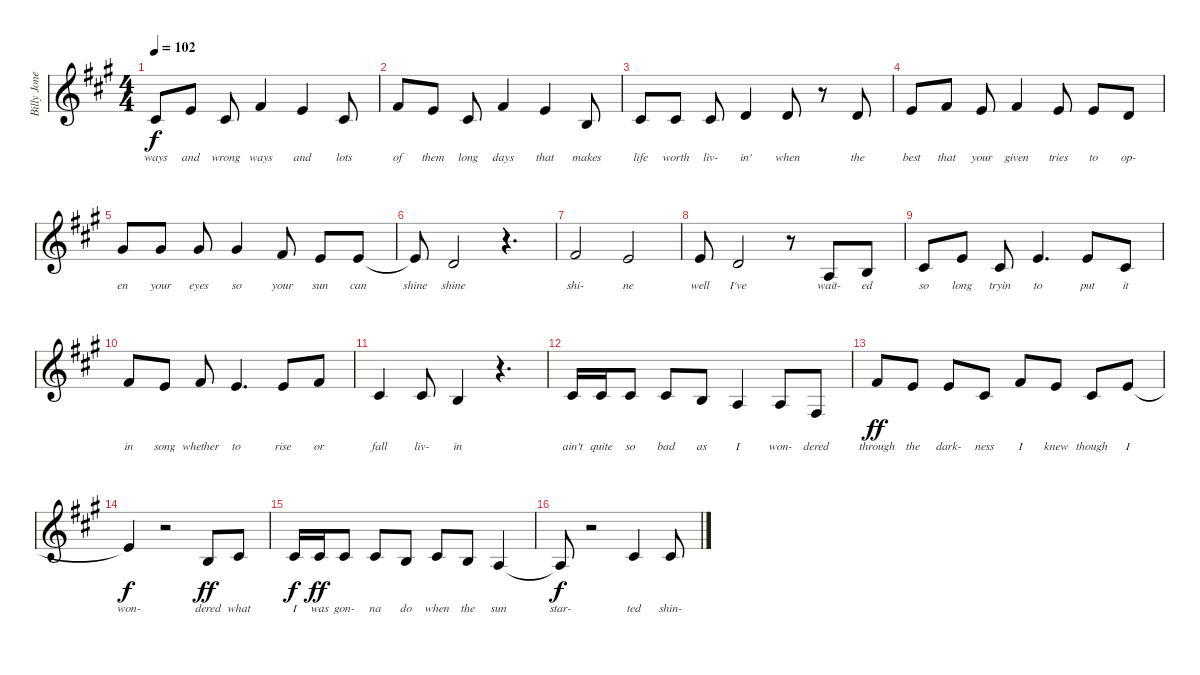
\track ("Billy Jones Vocals" "Billy Jone") {instrument flute}
\staff {score}
\tuning (E4 B3 G3 D3 A2 E2) {hide}
\ts (4 4)
\tempo 102
\clef g2
\ks a
6.3.8{lyrics (0 "ways") lyrics (1 "") lyrics (2 "") lyrics (3 "") lyrics (4 "") dy f} 5.2.8{lyrics (0 "and") lyrics (1 "") lyrics (2 "") lyrics (3 "") lyrics (4 "")} 6.3.8{lyrics (0 "wrong") lyrics (1 "") lyrics (2 "") lyrics (3 "") lyrics (4 "")} 7.2.4{lyrics (0 "ways") lyrics (1 "") lyrics (2 "") lyrics (3 "") lyrics (4 "")} 5.2.4{lyrics (0 "and") lyrics (1 "") lyrics (2 "") lyrics (3 "") lyrics (4 "")} 6.3.8{lyrics (0 "lots") lyrics (1 "") lyrics (2 "") lyrics (3 "") lyrics (4 "")} |
7.2.8{lyrics (0 "of") lyrics (1 "") lyrics (2 "") lyrics (3 "") lyrics (4 "")} 5.2.8{lyrics (0 "them") lyrics (1 "") lyrics (2 "") lyrics (3 "") lyrics (4 "")} 6.3.8{lyrics (0 "long") lyrics (1 "") lyrics (2 "") lyrics (3 "") lyrics (4 "")} 7.2.4{lyrics (0 "days") lyrics (1 "") lyrics (2 "") lyrics (3 "") lyrics (4 "")} 5.2.4{lyrics (0 "that") lyrics (1 "") lyrics (2 "") lyrics (3 "") lyrics (4 "")} 4.3.8{lyrics (0 "makes") lyrics (1 "") lyrics (2 "") lyrics (3 "") lyrics (4 "")} |
6.3.8{lyrics (0 "life") lyrics (1 "") lyrics (2 "") lyrics (3 "") lyrics (4 "")} 6.3.8{lyrics (0 "worth") lyrics (1 "") lyrics (2 "") lyrics (3 "") lyrics (4 "")} 6.3.8{lyrics (0 "liv-") lyrics (1 "") lyrics (2 "") lyrics (3 "") lyrics (4 "")} 7.3.4{lyrics (0 "in'") lyrics (1 "") lyrics (2 "") lyrics (3 "") lyrics (4 "")} 7.3.8{lyrics (0 "when") lyrics (1 "") lyrics (2 "") lyrics (3 "") lyrics (4 "")} r.8 7.3.8{lyrics (0 "the") lyrics (1 "") lyrics (2 "") lyrics (3 "") lyrics (4 "")} |
5.2.8{lyrics (0 "best") lyrics (1 "") lyrics (2 "") lyrics (3 "") lyrics (4 "")} 7.2.8{lyrics (0 "that") lyrics (1 "") lyrics (2 "") lyrics (3 "") lyrics (4 "")} 5.2.8{lyrics (0 "your") lyrics (1 "") lyrics (2 "") lyrics (3 "") lyrics (4 "")} 7.2.4{lyrics (0 "given") lyrics (1 "") lyrics (2 "") lyrics (3 "") lyrics (4 "")} 5.2.8{lyrics (0 "tries") lyrics (1 "") lyrics (2 "") lyrics (3 "") lyrics (4 "")} 5.2.8{lyrics (0 "to") lyrics (1 "") lyrics (2 "") lyrics (3 "") lyrics (4 "")} 7.3.8{lyrics (0 "op-") lyrics (1 "") lyrics (2 "") lyrics (3 "") lyrics (4 "")} |
4.1.8{lyrics (0 "en") lyrics (1 "") lyrics (2 "") lyrics (3 "") lyrics (4 "")} 4.1.8{lyrics (0 "your") lyrics (1 "") lyrics (2 "") lyrics (3 "") lyrics (4 "")} 4.1.8{lyrics (0 "eyes") lyrics (1 "") lyrics (2 "") lyrics (3 "") lyrics (4 "")} 4.1.4{lyrics (0 "so") lyrics (1 "") lyrics (2 "") lyrics (3 "") lyrics (4 "")} 7.2.8{lyrics (0 "your") lyrics (1 "") lyrics (2 "") lyrics (3 "") lyrics (4 "")} 5.2.8{lyrics (0 "sun") lyrics (1 "") lyrics (2 "") lyrics (3 "") lyrics (4 "")} 5.2.8{lyrics (0 "can") lyrics (1 "") lyrics (2 "") lyrics (3 "") lyrics (4 "")} |
5.2{t}.8{lyrics (0 "shine") lyrics (1 "") lyrics (2 "") lyrics (3 "") lyrics (4 "")} 7.3.2{lyrics (0 "shine") lyrics (1 "") lyrics (2 "") lyrics (3 "") lyrics (4 "")} r.4{d} |
7.2.2{lyrics (0 "shi-") lyrics (1 "") lyrics (2 "") lyrics (3 "") lyrics (4 "")} 5.2.2{lyrics (0 "ne") lyrics (1 "") lyrics (2 "") lyrics (3 "") lyrics (4 "")} |
5.2.8{lyrics (0 "well") lyrics (1 "") lyrics (2 "") lyrics (3 "") lyrics (4 "")} 7.3.2{lyrics (0 "I've") lyrics (1 "") lyrics (2 "") lyrics (3 "") lyrics (4 "")} r.8 7.4.8{lyrics (0 "wait-") lyrics (1 "") lyrics (2 "") lyrics (3 "") lyrics (4 "")} 4.3.8{lyrics (0 "ed") lyrics (1 "") lyrics (2 "") lyrics (3 "") lyrics (4 "")} |
6.3.8{lyrics (0 "so") lyrics (1 "") lyrics (2 "") lyrics (3 "") lyrics (4 "")} 5.2.8{lyrics (0 "long") lyrics (1 "") lyrics (2 "") lyrics (3 "") lyrics (4 "")} 6.3.8{lyrics (0 "tryin") lyrics (1 "") lyrics (2 "") lyrics (3 "") lyrics (4 "")} 5.2.4{d lyrics (0 "to") lyrics (1 "") lyrics (2 "") lyrics (3 "") lyrics (4 "")} 5.2.8{lyrics (0 "put") lyrics (1 "") lyrics (2 "") lyrics (3 "") lyrics (4 "")} 6.3.8{lyrics (0 "it") lyrics (1 "") lyrics (2 "") lyrics (3 "") lyrics (4 "")} |
7.2.8{lyrics (0 "in") lyrics (1 "") lyrics (2 "") lyrics (3 "") lyrics (4 "")} 5.2.8{lyrics (0 "song") lyrics (1 "") lyrics (2 "") lyrics (3 "") lyrics (4 "")} 7.2.8{lyrics (0 "whether") lyrics (1 "") lyrics (2 "") lyrics (3 "") lyrics (4 "")} 5.2{be (custom 0 0 10 4 20 4 30 0 60 0)}.4{d lyrics (0 "to") lyrics (1 "") lyrics (2 "") lyrics (3 "") lyrics (4 "")} 5.2.8{lyrics (0 "rise") lyrics (1 "") lyrics (2 "") lyrics (3 "") lyrics (4 "")} 7.2.8{lyrics (0 "or") lyrics (1 "") lyrics (2 "") lyrics (3 "") lyrics (4 "")} |
6.3.4{lyrics (0 "fall") lyrics (1 "") lyrics (2 "") lyrics (3 "") lyrics (4 "")} 6.3.8{lyrics (0 "liv-") lyrics (1 "") lyrics (2 "") lyrics (3 "") lyrics (4 "")} 4.3.4{lyrics (0 "in") lyrics (1 "") lyrics (2 "") lyrics (3 "") lyrics (4 "")} r.4{d} |
6.3.16{lyrics (0 "ain't") lyrics (1 "") lyrics (2 "") lyrics (3 "") lyrics (4 "")} 6.3.16{lyrics (0 "quite") lyrics (1 "") lyrics (2 "") lyrics (3 "") lyrics (4 "")} 6.3.8{lyrics (0 "so") lyrics (1 "") lyrics (2 "") lyrics (3 "") lyrics (4 "")} 6.3.8{lyrics (0 "bad") lyrics (1 "") lyrics (2 "") lyrics (3 "") lyrics (4 "")} 4.3.8{lyrics (0 "as") lyrics (1 "") lyrics (2 "") lyrics (3 "") lyrics (4 "")} 7.4.4{lyrics (0 "I") lyrics (1 "") lyrics (2 "") lyrics (3 "") lyrics (4 "")} 7.4.8{lyrics (0 "won-") lyrics (1 "") lyrics (2 "") lyrics (3 "") lyrics (4 "")} 4.4.8{lyrics (0 "dered") lyrics (1 "") lyrics (2 "") lyrics (3 "") lyrics (4 "")} |
7.2.8{lyrics (0 "through") lyrics (1 "") lyrics (2 "") lyrics (3 "") lyrics (4 "") dy ff} 5.2.8{lyrics (0 "the") lyrics (1 "") lyrics (2 "") lyrics (3 "") lyrics (4 "")} 5.2.8{lyrics (0 "dark-") lyrics (1 "") lyrics (2 "") lyrics (3 "") lyrics (4 "")} 6.3.8{lyrics (0 "ness") lyrics (1 "") lyrics (2 "") lyrics (3 "") lyrics (4 "")} 7.2.8{lyrics (0 "I") lyrics (1 "") lyrics (2 "") lyrics (3 "") lyrics (4 "")} 5.2.8{lyrics (0 "knew") lyrics (1 "") lyrics (2 "") lyrics (3 "") lyrics (4 "")} 6.3.8{lyrics (0 "though") lyrics (1 "") lyrics (2 "") lyrics (3 "") lyrics (4 "")} 5.2.8{lyrics (0 "I") lyrics (1 "") lyrics (2 "") lyrics (3 "") lyrics (4 "")} |
5.2{t}.4{lyrics (0 "won-") lyrics (1 "") lyrics (2 "") lyrics (3 "") lyrics (4 "") dy f} r.2 4.3.8{lyrics (0 "dered") lyrics (1 "") lyrics (2 "") lyrics (3 "") lyrics (4 "") dy ff} 6.3.8{lyrics (0 "what") lyrics (1 "") lyrics (2 "") lyrics (3 "") lyrics (4 "")} |
6.3.16{lyrics (0 "I") lyrics (1 "") lyrics (2 "") lyrics (3 "") lyrics (4 "") dy f} 6.3.16{lyrics (0 "was") lyrics (1 "") lyrics (2 "") lyrics (3 "") lyrics (4 "") dy ff} 6.3.8{lyrics (0 "gon-") lyrics (1 "") lyrics (2 "") lyrics (3 "") lyrics (4 "")} 6.3.8{lyrics (0 "na") lyrics (1 "") lyrics (2 "") lyrics (3 "") lyrics (4 "")} 4.3.8{lyrics (0 "do") lyrics (1 "") lyrics (2 "") lyrics (3 "") lyrics (4 "")} 6.3.8{lyrics (0 "when") lyrics (1 "") lyrics (2 "") lyrics (3 "") lyrics (4 "")} 4.3.8{lyrics (0 "the") lyrics (1 "") lyrics (2 "") lyrics (3 "") lyrics (4 "")} 7.4.4{lyrics (0 "sun") lyrics (1 "") lyrics (2 "") lyrics (3 "") lyrics (4 "")} |
7.4{t}.8{lyrics (0 "star-") lyrics (1 "") lyrics (2 "") lyrics (3 "") lyrics (4 "") dy f} r.2 6.3.4{lyrics (0 "ted") lyrics (1 "") lyrics (2 "") lyrics (3 "") lyrics (4 "")} 6.3.8{lyrics (0 "shin-") lyrics (1 "") lyrics (2 "") lyrics (3 "") lyrics (4 "")}
